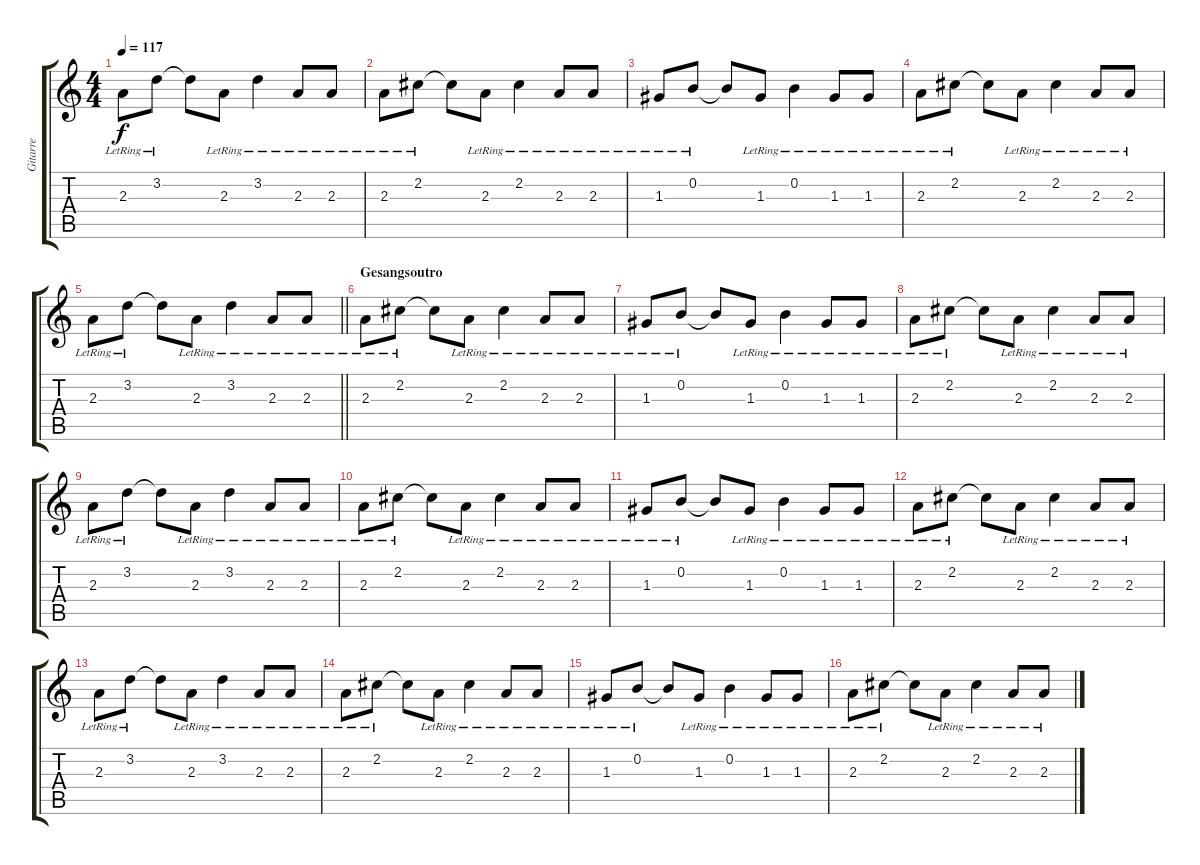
\track ("Gitarre" "Gitarre") {instrument acousticguitarsteel}
\staff {score tabs}
\tuning (E4 B3 G3 D3 A2 E2) {hide}
\ts (4 4)
\tempo 117
\clef g2
\ks c
2.3{lr}.8{dy f} 3.2{lr}.8 3.2{t}.8 2.3{lr}.8 3.2{lr}.4 2.3{lr}.8 2.3{lr}.8 |
2.3{lr}.8 2.2{lr}.8 2.2{t}.8 2.3{lr}.8 2.2{lr}.4 2.3{lr}.8 2.3{lr}.8 |
1.3{lr}.8 0.2{lr}.8 0.2{t}.8 1.3{lr}.8 0.2{lr}.4 1.3{lr}.8 1.3{lr}.8 |
2.3{lr}.8 2.2{lr}.8 2.2{t}.8 2.3{lr}.8 2.2{lr}.4 2.3{lr}.8 2.3{lr}.8 |
\barLineRight lightlight
2.3{lr}.8 3.2{lr}.8 3.2{t}.8 2.3{lr}.8 3.2{lr}.4 2.3{lr}.8 2.3{lr}.8 |
\section ("" "Gesangsoutro")
2.3{lr}.8 2.2{lr}.8 2.2{t}.8 2.3{lr}.8 2.2{lr}.4 2.3{lr}.8 2.3{lr}.8 |
1.3{lr}.8 0.2{lr}.8 0.2{t}.8 1.3{lr}.8 0.2{lr}.4 1.3{lr}.8 1.3{lr}.8 |
2.3{lr}.8 2.2{lr}.8 2.2{t}.8 2.3{lr}.8 2.2{lr}.4 2.3{lr}.8 2.3{lr}.8 |
2.3{lr}.8 3.2{lr}.8 3.2{t}.8 2.3{lr}.8 3.2{lr}.4 2.3{lr}.8 2.3{lr}.8 |
2.3{lr}.8 2.2{lr}.8 2.2{t}.8 2.3{lr}.8 2.2{lr}.4 2.3{lr}.8 2.3{lr}.8 |
1.3{lr}.8 0.2{lr}.8 0.2{t}.8 1.3{lr}.8 0.2{lr}.4 1.3{lr}.8 1.3{lr}.8 |
2.3{lr}.8 2.2{lr}.8 2.2{t}.8 2.3{lr}.8 2.2{lr}.4 2.3{lr}.8 2.3{lr}.8 |
2.3{lr}.8 3.2{lr}.8 3.2{t}.8 2.3{lr}.8 3.2{lr}.4 2.3{lr}.8 2.3{lr}.8 |
2.3{lr}.8 2.2{lr}.8 2.2{t}.8 2.3{lr}.8 2.2{lr}.4 2.3{lr}.8 2.3{lr}.8 |
1.3{lr}.8 0.2{lr}.8 0.2{t}.8 1.3{lr}.8 0.2{lr}.4 1.3{lr}.8 1.3{lr}.8 |
2.3{lr}.8 2.2{lr}.8 2.2{t}.8 2.3{lr}.8 2.2{lr}.4 2.3{lr}.8 2.3{lr}.8
